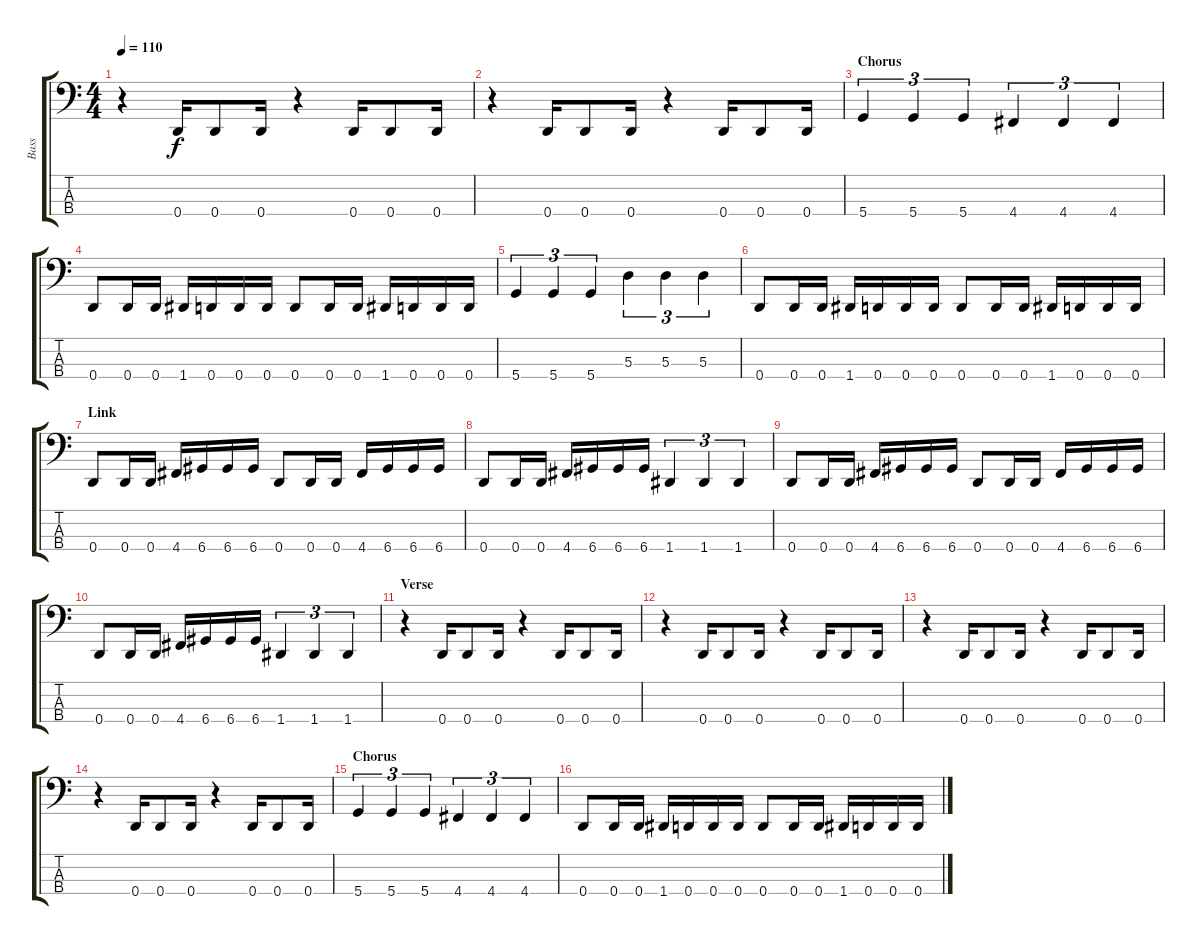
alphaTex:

\track ("Bass" "Bass") {instrument electricbassfinger}
\staff {score tabs}
\tuning (G2 D2 A1 D1) {hide}
\ts (4 4)
\tempo 110
\clef f4
\ks c
r.4{dy f} 0.4.16 0.4.8 0.4.16 r.4 0.4.16 0.4.8 0.4.16 |
r.4 0.4.16 0.4.8 0.4.16 r.4 0.4.16 0.4.8 0.4.16 |
\section ("" "Chorus")
5.4.4{tu (3 2)} 5.4.4{tu (3 2)} 5.4.4{tu (3 2)} 4.4.4{tu (3 2)} 4.4.4{tu (3 2)} 4.4.4{tu (3 2)} |
0.4.8 0.4.16 0.4.16 1.4.16 0.4.16 0.4.16 0.4.16 0.4.8 0.4.16 0.4.16 1.4.16 0.4.16 0.4.16 0.4.16 |
5.4.4{tu (3 2)} 5.4.4{tu (3 2)} 5.4.4{tu (3 2)} 5.3.4{tu (3 2)} 5.3.4{tu (3 2)} 5.3.4{tu (3 2)} |
0.4.8 0.4.16 0.4.16 1.4.16 0.4.16 0.4.16 0.4.16 0.4.8 0.4.16 0.4.16 1.4.16 0.4.16 0.4.16 0.4.16 |
\section ("" "Link")
0.4.8 0.4.16 0.4.16 4.4.16 6.4.16 6.4.16 6.4.16 0.4.8 0.4.16 0.4.16 4.4.16 6.4.16 6.4.16 6.4.16 |
0.4.8 0.4.16 0.4.16 4.4.16 6.4.16 6.4.16 6.4.16 1.4.4{tu (3 2)} 1.4.4{tu (3 2)} 1.4.4{tu (3 2)} |
0.4.8 0.4.16 0.4.16 4.4.16 6.4.16 6.4.16 6.4.16 0.4.8 0.4.16 0.4.16 4.4.16 6.4.16 6.4.16 6.4.16 |
0.4.8 0.4.16 0.4.16 4.4.16 6.4.16 6.4.16 6.4.16 1.4.4{tu (3 2)} 1.4.4{tu (3 2)} 1.4.4{tu (3 2)} |
\section ("" "Verse")
r.4 0.4.16 0.4.8 0.4.16 r.4 0.4.16 0.4.8 0.4.16 |
r.4 0.4.16 0.4.8 0.4.16 r.4 0.4.16 0.4.8 0.4.16 |
r.4 0.4.16 0.4.8 0.4.16 r.4 0.4.16 0.4.8 0.4.16 |
r.4 0.4.16 0.4.8 0.4.16 r.4 0.4.16 0.4.8 0.4.16 |
\section ("" "Chorus")
5.4.4{tu (3 2)} 5.4.4{tu (3 2)} 5.4.4{tu (3 2)} 4.4.4{tu (3 2)} 4.4.4{tu (3 2)} 4.4.4{tu (3 2)} |
0.4.8 0.4.16 0.4.16 1.4.16 0.4.16 0.4.16 0.4.16 0.4.8 0.4.16 0.4.16 1.4.16 0.4.16 0.4.16 0.4.16
